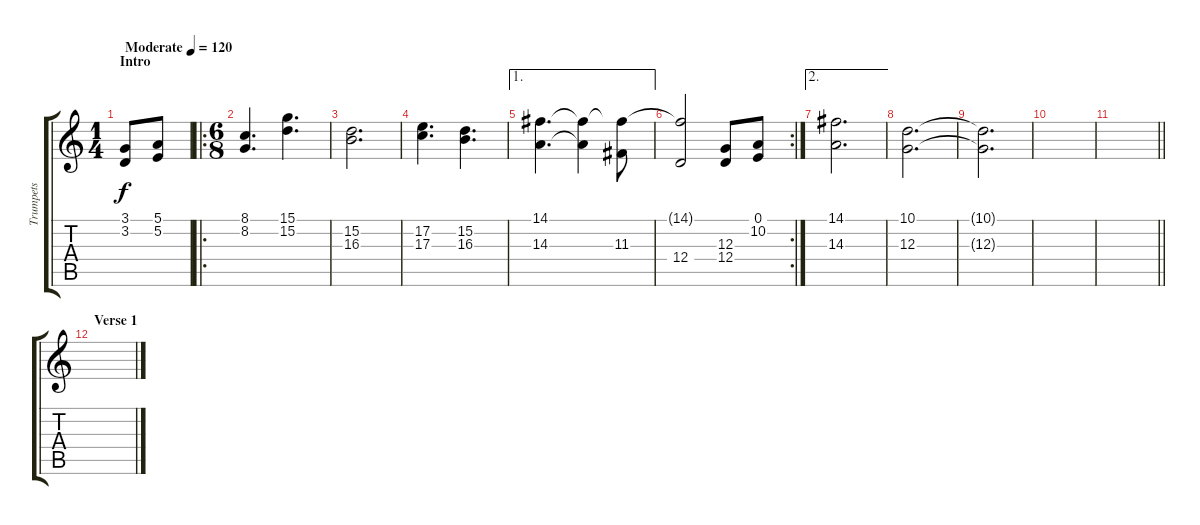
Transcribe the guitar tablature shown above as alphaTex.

\track ("Trumpets" "Trumpets") {instrument trumpet}
\staff {score tabs}
\tuning (E4 B3 G3 D3 A2 E2) {hide}
\ts (1 4)
\section ("" "Intro")
\tempo (120 "Moderate")
\clef g2
\ks c
(3.1 3.2).8{dy f instrument trumpet} (5.1 5.2).8 |
\ro
\ts (6 8)
(8.1 8.2).4{d} (15.1 15.2).4{d} |
(15.2 16.3).2{d} |
(17.2 17.3).4{d} (15.2 16.3).4{d} |
\ae 1
(14.1 14.3).4{d} (14.1{t} 14.3{t}).4 (14.1{t} 11.3).8 |
\rc 2
(14.1{t} 12.4).2 (12.3 12.4).8 (0.1 10.2).8 |
\ae 2
(14.1 14.3).2{d} |
(10.1 12.3).2{d} |
(10.1{t} 12.3{t}).2{d} |
|
\barLineRight lightlight
|
\section ("" "Verse 1")
